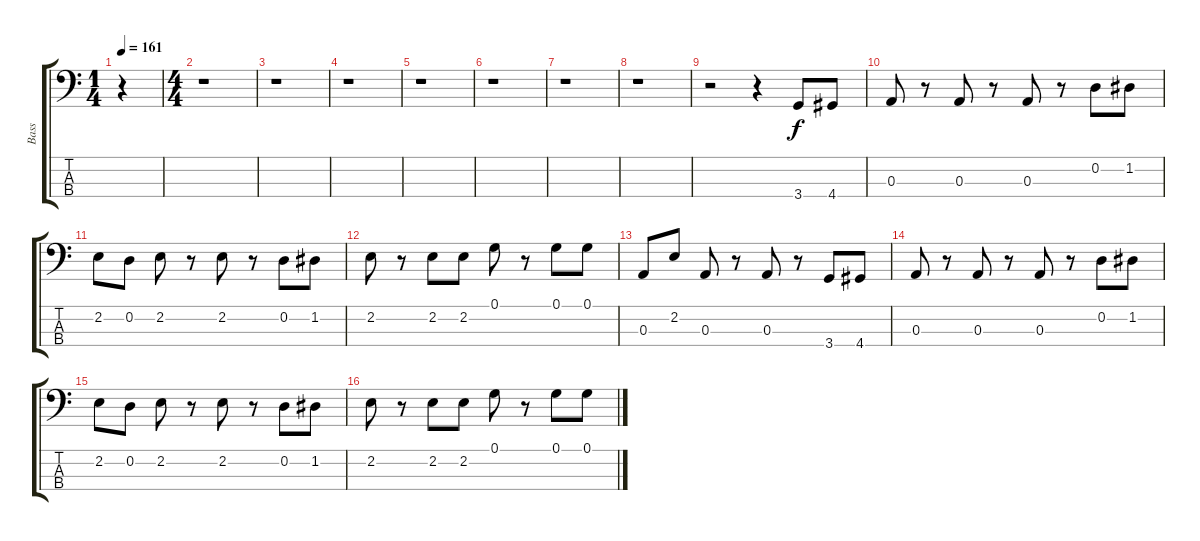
\track ("Bass" "Bass") {instrument slapbass1}
\staff {score tabs}
\tuning (G2 D2 A1 E1) {hide}
\ts (1 4)
\tempo 161
\clef f4
\ks c
r.4{dy f instrument slapbass1} |
\ts (4 4)
r.1 |
r.1 |
r.1 |
r.1 |
r.1 |
r.1 |
r.1 |
r.2 r.4 3.4.8 4.4.8 |
0.3.8 r.8 0.3.8 r.8 0.3.8 r.8 0.2.8 1.2.8 |
2.2.8 0.2.8 2.2.8 r.8 2.2.8 r.8 0.2.8 1.2.8 |
2.2.8 r.8 2.2.8 2.2.8 0.1.8 r.8 0.1.8 0.1.8 |
0.3.8 2.2.8 0.3.8 r.8 0.3.8 r.8 3.4.8 4.4.8 |
0.3.8 r.8 0.3.8 r.8 0.3.8 r.8 0.2.8 1.2.8 |
2.2.8 0.2.8 2.2.8 r.8 2.2.8 r.8 0.2.8 1.2.8 |
2.2.8 r.8 2.2.8 2.2.8 0.1.8 r.8 0.1.8 0.1.8
